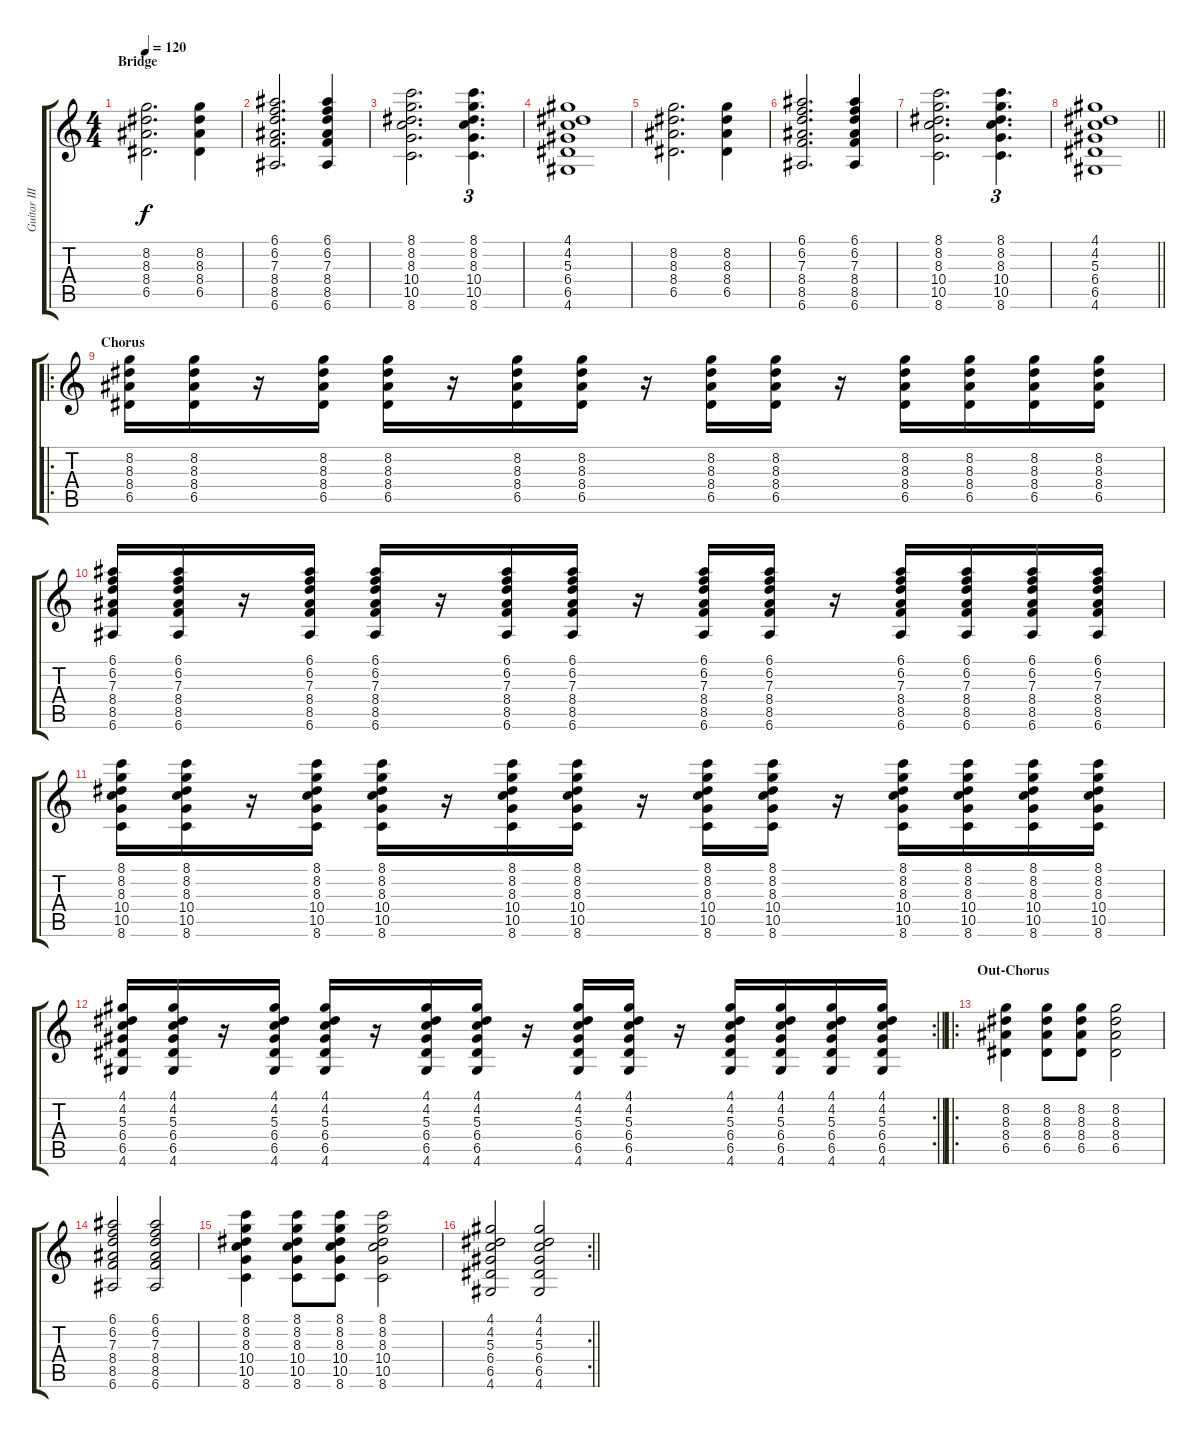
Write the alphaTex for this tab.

\track ("Guitar III" "Guitar III") {instrument acousticguitarsteel}
\staff {score tabs}
\tuning (E4 B3 G3 D3 A2 E2) {hide}
\ts (4 4)
\section ("" "Bridge")
\tempo 120
\clef g2
\ks c
(8.2 8.3 8.4 6.5).2{d dy f} (8.2 8.3 8.4 6.5).4 |
(6.1 6.2 7.3 8.4 8.5 6.6).2{d} (6.1 6.2 7.3 8.4 8.5 6.6).4 |
(8.1 8.2 8.3 10.4 10.5 8.6).2{d} (8.1 8.2 8.3 10.4 10.5 8.6).4{d tu (3 2)} |
(4.1 4.2 5.3 6.4 6.5 4.6).1 |
(8.2 8.3 8.4 6.5).2{d} (8.2 8.3 8.4 6.5).4 |
(6.1 6.2 7.3 8.4 8.5 6.6).2{d} (6.1 6.2 7.3 8.4 8.5 6.6).4 |
(8.1 8.2 8.3 10.4 10.5 8.6).2{d} (8.1 8.2 8.3 10.4 10.5 8.6).4{d tu (3 2)} |
\barLineRight lightlight
(4.1 4.2 5.3 6.4 6.5 4.6).1 |
\ro
\section ("" "Chorus")
(8.2 8.3 8.4 6.5).16 (8.2 8.3 8.4 6.5).16 r.16 (8.2 8.3 8.4 6.5).16 (8.2 8.3 8.4 6.5).16 r.16 (8.2 8.3 8.4 6.5).16 (8.2 8.3 8.4 6.5).16 r.16 (8.2 8.3 8.4 6.5).16 (8.2 8.3 8.4 6.5).16 r.16 (8.2 8.3 8.4 6.5).16 (8.2 8.3 8.4 6.5).16 (8.2 8.3 8.4 6.5).16 (8.2 8.3 8.4 6.5).16 |
(6.1 6.2 7.3 8.4 8.5 6.6).16 (6.1 6.2 7.3 8.4 8.5 6.6).16 r.16 (6.1 6.2 7.3 8.4 8.5 6.6).16 (6.1 6.2 7.3 8.4 8.5 6.6).16 r.16 (6.1 6.2 7.3 8.4 8.5 6.6).16 (6.1 6.2 7.3 8.4 8.5 6.6).16 r.16 (6.1 6.2 7.3 8.4 8.5 6.6).16 (6.1 6.2 7.3 8.4 8.5 6.6).16 r.16 (6.1 6.2 7.3 8.4 8.5 6.6).16 (6.1 6.2 7.3 8.4 8.5 6.6).16 (6.1 6.2 7.3 8.4 8.5 6.6).16 (6.1 6.2 7.3 8.4 8.5 6.6).16 |
(8.1 8.2 8.3 10.4 10.5 8.6).16 (8.1 8.2 8.3 10.4 10.5 8.6).16 r.16 (8.1 8.2 8.3 10.4 10.5 8.6).16 (8.1 8.2 8.3 10.4 10.5 8.6).16 r.16 (8.1 8.2 8.3 10.4 10.5 8.6).16 (8.1 8.2 8.3 10.4 10.5 8.6).16 r.16 (8.1 8.2 8.3 10.4 10.5 8.6).16 (8.1 8.2 8.3 10.4 10.5 8.6).16 r.16 (8.1 8.2 8.3 10.4 10.5 8.6).16 (8.1 8.2 8.3 10.4 10.5 8.6).16 (8.1 8.2 8.3 10.4 10.5 8.6).16 (8.1 8.2 8.3 10.4 10.5 8.6).16 |
\rc 2
\barLineRight lightlight
(4.1 4.2 5.3 6.4 6.5 4.6).16 (4.1 4.2 5.3 6.4 6.5 4.6).16 r.16 (4.1 4.2 5.3 6.4 6.5 4.6).16 (4.1 4.2 5.3 6.4 6.5 4.6).16 r.16 (4.1 4.2 5.3 6.4 6.5 4.6).16 (4.1 4.2 5.3 6.4 6.5 4.6).16 r.16 (4.1 4.2 5.3 6.4 6.5 4.6).16 (4.1 4.2 5.3 6.4 6.5 4.6).16 r.16 (4.1 4.2 5.3 6.4 6.5 4.6).16 (4.1 4.2 5.3 6.4 6.5 4.6).16 (4.1 4.2 5.3 6.4 6.5 4.6).16 (4.1 4.2 5.3 6.4 6.5 4.6).16 |
\ro
\section ("" "Out-Chorus")
(8.2 8.3 8.4 6.5).4 (8.2 8.3 8.4 6.5).8 (8.2 8.3 8.4 6.5).8 (8.2 8.3 8.4 6.5).2 |
(6.1 6.2 7.3 8.4 8.5 6.6).2 (6.1 6.2 7.3 8.4 8.5 6.6).2 |
(8.1 8.2 8.3 10.4 10.5 8.6).4 (8.1 8.2 8.3 10.4 10.5 8.6).8 (8.1 8.2 8.3 10.4 10.5 8.6).8 (8.1 8.2 8.3 10.4 10.5 8.6).2 |
\rc 2
\barLineRight lightlight
(4.1 4.2 5.3 6.4 6.5 4.6).2 (4.1 4.2 5.3 6.4 6.5 4.6).2
